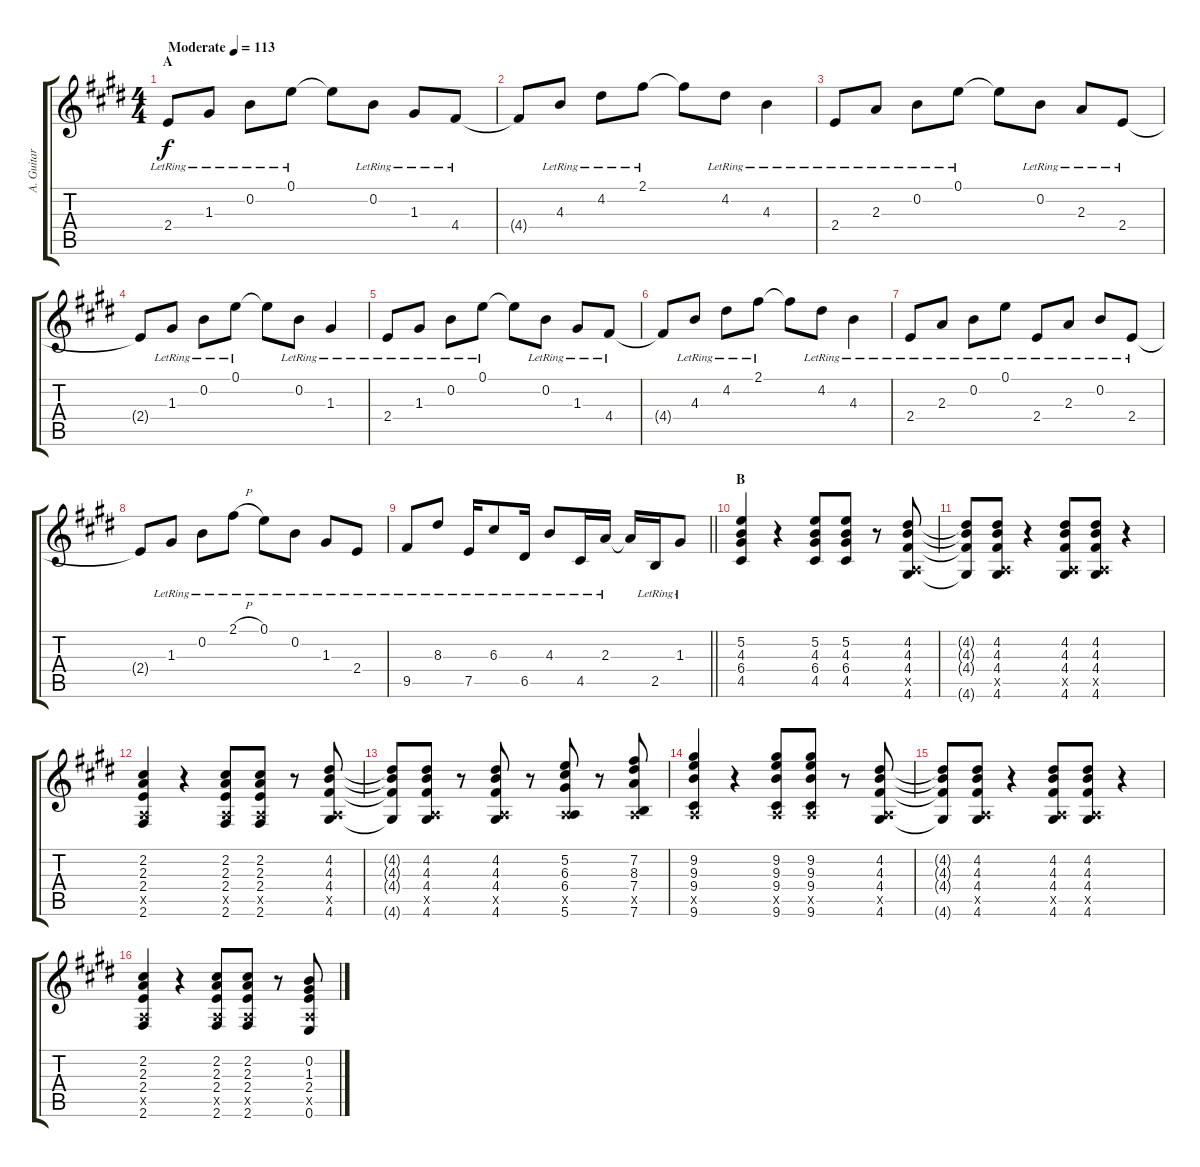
\track ("A. Guitar II" "A. Guitar ") {instrument acousticguitarsteel}
\staff {score tabs}
\tuning (E4 B3 G3 D3 A2 E2) {hide}
\ts (4 4)
\section ("" "A")
\tempo (113 "Moderate")
\clef g2
\ks e
2.4{lr}.8{dy f instrument acousticguitarsteel} 1.3{lr}.8 0.2{lr}.8 0.1{lr}.8 0.1{t}.8 0.2{lr}.8 1.3{lr}.8 4.4{lr}.8 |
4.4{t}.8 4.3{lr}.8 4.2{lr}.8 2.1{lr}.8 2.1{t}.8 4.2{lr}.8 4.3{lr}.4 |
2.4{lr}.8 2.3{lr}.8 0.2{lr}.8 0.1{lr}.8 0.1{t}.8 0.2{lr}.8 2.3{lr}.8 2.4{lr}.8 |
2.4{t}.8 1.3{lr}.8 0.2{lr}.8 0.1{lr}.8 0.1{t}.8 0.2{lr}.8 1.3{lr}.4 |
2.4{lr}.8 1.3{lr}.8 0.2{lr}.8 0.1{lr}.8 0.1{t}.8 0.2{lr}.8 1.3{lr}.8 4.4{lr}.8 |
4.4{t}.8 4.3{lr}.8 4.2{lr}.8 2.1{lr}.8 2.1{t}.8 4.2{lr}.8 4.3{lr}.4 |
2.4{lr}.8 2.3{lr}.8 0.2{lr}.8 0.1{lr}.8 2.4{lr}.8 2.3{lr}.8 0.2{lr}.8 2.4{lr}.8 |
2.4{t}.8 1.3{lr}.8 0.2{lr}.8 2.1{h lr}.8 0.1{lr}.8 0.2{lr}.8 1.3{lr}.8 2.4{lr}.8 |
\barLineRight lightlight
9.5{lr}.8 8.3{lr}.8 7.5{lr}.16 6.3{lr}.8 6.5{lr}.16 4.3{lr}.8 4.5{lr}.16 2.3{lr}.16 2.3{t}.16 2.5{lr}.16 1.3{lr}.8 |
\section ("" "B")
(5.2 4.3 6.4 4.5).4 r.4 (5.2 4.3 6.4 4.5).8 (5.2 4.3 6.4 4.5).8 r.8 (4.2 4.3 4.4 0.5{x} 4.6).8 |
(4.2{t} 4.3{t} 4.4{t} 4.6{t}).8 (4.2 4.3 4.4 0.5{x} 4.6).8 r.4 (4.2 4.3 4.4 0.5{x} 4.6).8 (4.2 4.3 4.4 0.5{x} 4.6).8 r.4 |
(2.2 2.3 2.4 0.5{x} 2.6).4 r.4 (2.2 2.3 2.4 0.5{x} 2.6).8 (2.2 2.3 2.4 0.5{x} 2.6).8 r.8 (4.2 4.3 4.4 0.5{x} 4.6).8 |
(4.2{t} 4.3{t} 4.4{t} 4.6{t}).8 (4.2 4.3 4.4 0.5{x} 4.6).8 r.8 (4.2 4.3 4.4 0.5{x} 4.6).8 r.8 (5.2 6.3 6.4 0.5{x} 5.6).8 r.8 (7.2 8.3 7.4 0.5{x} 7.6).8 |
(9.2 9.3 9.4 0.5{x} 9.6).4 r.4 (9.2 9.3 9.4 0.5{x} 9.6).8 (9.2 9.3 9.4 0.5{x} 9.6).8 r.8 (4.2 4.3 4.4 0.5{x} 4.6).8 |
(4.2{t} 4.3{t} 4.4{t} 4.6{t}).8 (4.2 4.3 4.4 0.5{x} 4.6).8 r.4 (4.2 4.3 4.4 0.5{x} 4.6).8 (4.2 4.3 4.4 0.5{x} 4.6).8 r.4 |
(2.2 2.3 2.4 0.5{x} 2.6).4 r.4 (2.2 2.3 2.4 0.5{x} 2.6).8 (2.2 2.3 2.4 0.5{x} 2.6).8 r.8 (0.2 1.3 2.4 0.5{x} 0.6).8
